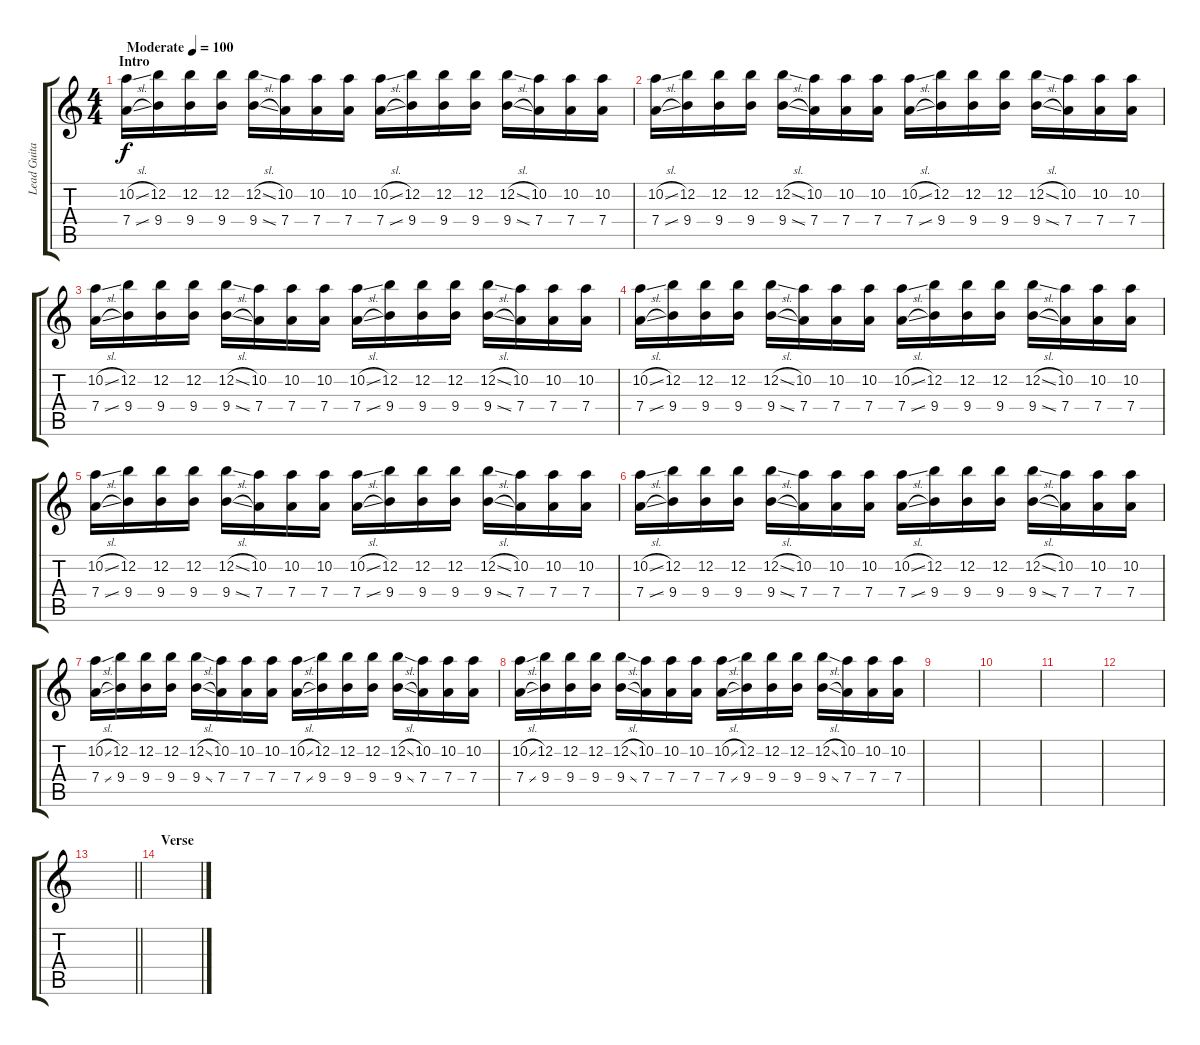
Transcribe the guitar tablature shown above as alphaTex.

\track ("Lead Guitar" "Lead Guita") {instrument distortionguitar}
\staff {score tabs}
\tuning (E4 B3 G3 D3 A2 E2) {hide}
\ts (4 4)
\section ("" "Intro")
\tempo (100 "Moderate")
\clef g2
\ks c
(10.2{sl} 7.4{sl}).16{dy f instrument distortionguitar} (12.2 9.4).16 (12.2 9.4).16 (12.2 9.4).16 (12.2{sl} 9.4{sl}).16 (10.2 7.4).16 (10.2 7.4).16 (10.2 7.4).16 (10.2{sl} 7.4{sl}).16 (12.2 9.4).16 (12.2 9.4).16 (12.2 9.4).16 (12.2{sl} 9.4{sl}).16 (10.2 7.4).16 (10.2 7.4).16 (10.2 7.4).16 |
(10.2{sl} 7.4{sl}).16 (12.2 9.4).16 (12.2 9.4).16 (12.2 9.4).16 (12.2{sl} 9.4{sl}).16 (10.2 7.4).16 (10.2 7.4).16 (10.2 7.4).16 (10.2{sl} 7.4{sl}).16 (12.2 9.4).16 (12.2 9.4).16 (12.2 9.4).16 (12.2{sl} 9.4{sl}).16 (10.2 7.4).16 (10.2 7.4).16 (10.2 7.4).16 |
(10.2{sl} 7.4{sl}).16 (12.2 9.4).16 (12.2 9.4).16 (12.2 9.4).16 (12.2{sl} 9.4{sl}).16 (10.2 7.4).16 (10.2 7.4).16 (10.2 7.4).16 (10.2{sl} 7.4{sl}).16 (12.2 9.4).16 (12.2 9.4).16 (12.2 9.4).16 (12.2{sl} 9.4{sl}).16 (10.2 7.4).16 (10.2 7.4).16 (10.2 7.4).16 |
(10.2{sl} 7.4{sl}).16 (12.2 9.4).16 (12.2 9.4).16 (12.2 9.4).16 (12.2{sl} 9.4{sl}).16 (10.2 7.4).16 (10.2 7.4).16 (10.2 7.4).16 (10.2{sl} 7.4{sl}).16 (12.2 9.4).16 (12.2 9.4).16 (12.2 9.4).16 (12.2{sl} 9.4{sl}).16 (10.2 7.4).16 (10.2 7.4).16 (10.2 7.4).16 |
(10.2{sl} 7.4{sl}).16 (12.2 9.4).16 (12.2 9.4).16 (12.2 9.4).16 (12.2{sl} 9.4{sl}).16 (10.2 7.4).16 (10.2 7.4).16 (10.2 7.4).16 (10.2{sl} 7.4{sl}).16 (12.2 9.4).16 (12.2 9.4).16 (12.2 9.4).16 (12.2{sl} 9.4{sl}).16 (10.2 7.4).16 (10.2 7.4).16 (10.2 7.4).16 |
(10.2{sl} 7.4{sl}).16 (12.2 9.4).16 (12.2 9.4).16 (12.2 9.4).16 (12.2{sl} 9.4{sl}).16 (10.2 7.4).16 (10.2 7.4).16 (10.2 7.4).16 (10.2{sl} 7.4{sl}).16 (12.2 9.4).16 (12.2 9.4).16 (12.2 9.4).16 (12.2{sl} 9.4{sl}).16 (10.2 7.4).16 (10.2 7.4).16 (10.2 7.4).16 |
(10.2{sl} 7.4{sl}).16 (12.2 9.4).16 (12.2 9.4).16 (12.2 9.4).16 (12.2{sl} 9.4{sl}).16 (10.2 7.4).16 (10.2 7.4).16 (10.2 7.4).16 (10.2{sl} 7.4{sl}).16 (12.2 9.4).16 (12.2 9.4).16 (12.2 9.4).16 (12.2{sl} 9.4{sl}).16 (10.2 7.4).16 (10.2 7.4).16 (10.2 7.4).16 |
(10.2{sl} 7.4{sl}).16 (12.2 9.4).16 (12.2 9.4).16 (12.2 9.4).16 (12.2{sl} 9.4{sl}).16 (10.2 7.4).16 (10.2 7.4).16 (10.2 7.4).16 (10.2{sl} 7.4{sl}).16 (12.2 9.4).16 (12.2 9.4).16 (12.2 9.4).16 (12.2{sl} 9.4{sl}).16 (10.2 7.4).16 (10.2 7.4).16 (10.2 7.4).16 |
|
|
|
|
\barLineRight lightlight
|
\section ("" "Verse")
